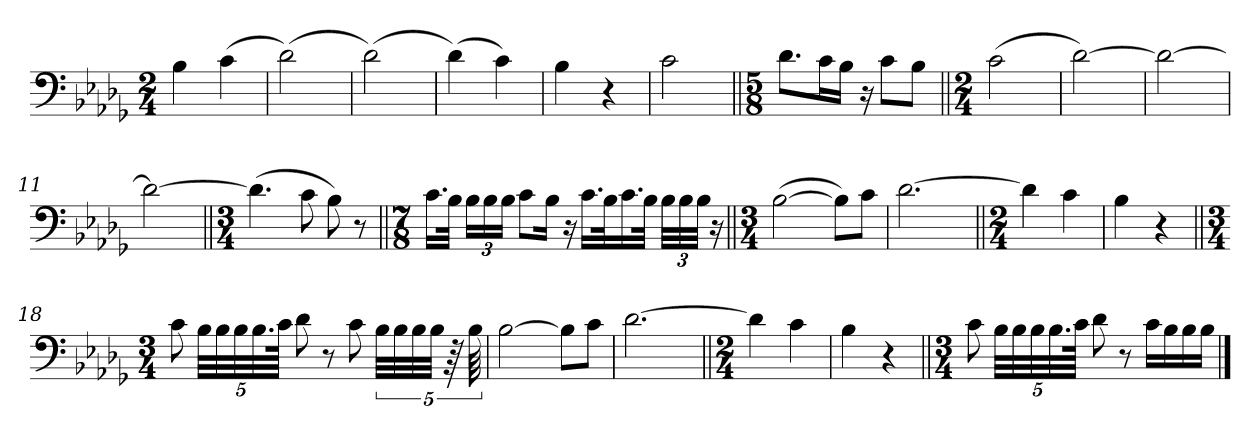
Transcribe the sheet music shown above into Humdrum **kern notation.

**kern
*part1
*staff1
*clefF4
*k[b-e-a-d-g-]
*M2/4
=1
4B-\
(4c\
=2
(2d-\)
=3
(2d-\)
=4
(4d-\)
4c\)
=5
4B-\
4r
=6
2c\
=7||
*M5/8
8.d-\L
16c\L
16B-\JJ
16r
8c\L
8B-\J
=8||
*M2/4
(2c\
=9
[2d-\)
=10
2d-\_
=11
2d-\_
=12||
*M3/4
(4.d-\]
8c\
8B-\)
8r
=13||
*M7/8
16.c\LL
32B-\JJk
24B-\LL
24B-\
24B-\JJ
8c\L
16B-\Jk
16r
16.c\LL
32B-\K
16.c\
32B-\JJk
48B-\LLL
48B-\
48B-\JJJ
16r
=14||
*M3/4
([2B-\
8B-\L])
8c\J
=15
[2.d-\
=16||
*M2/4
4d-\]
4c\
=17
4B-\
4r
=18||
*M3/4
8c\
40B-\LLL
40B-\
40B-\
40.B-\
80c\JJJk
8d-\
8r
8c\
40B-\LLL
40B-\
40B-\
40B-\JJJ
80r
80B-\
=19
[2B-\
8B-\L]
8c\J
=20
[2.d-\
=21||
*M2/4
4d-\]
4c\
=22
4B-\
4r
=23||
*M3/4
8c\
40B-\LLL
40B-\
40B-\
40.B-\
80c\JJJk
8d-\
8r
16c\LL
16B-\
16B-\
16B-\JJ
==
*-
